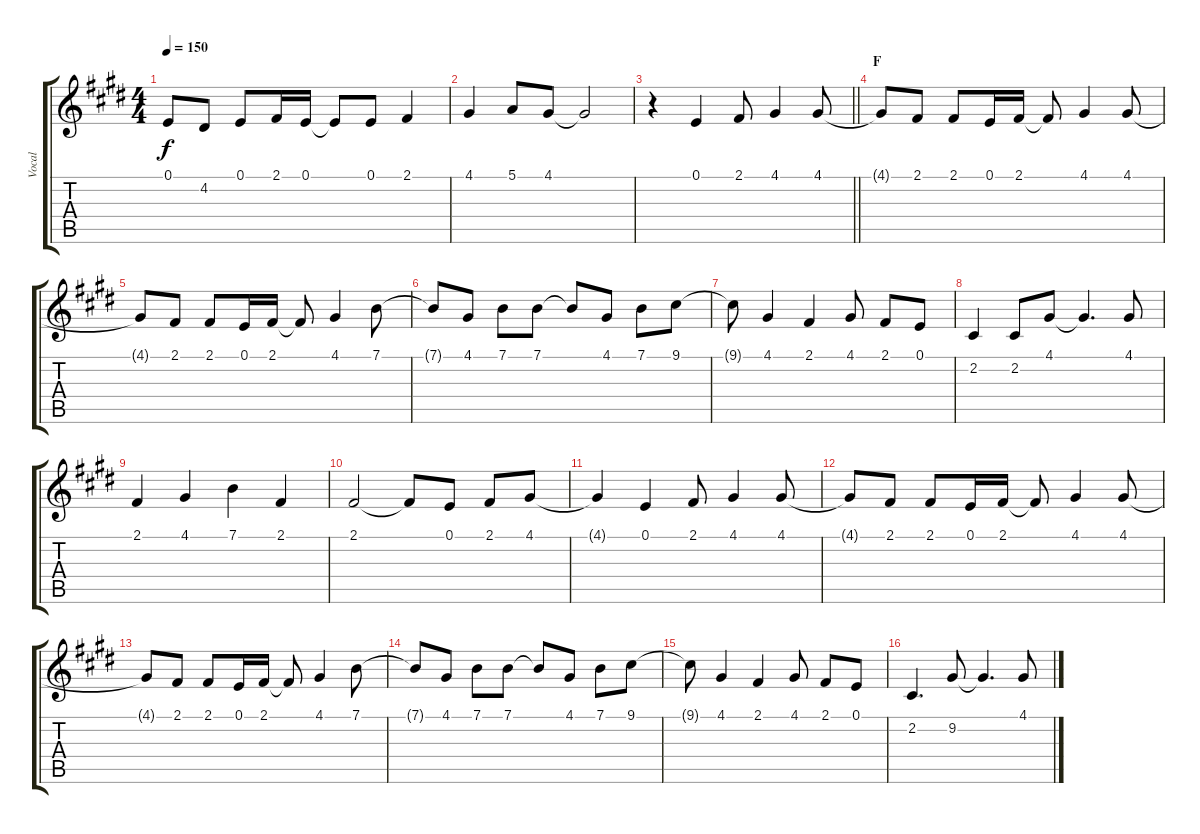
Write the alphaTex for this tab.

\track ("Vocal" "Vocal") {instrument choiraahs}
\staff {score tabs}
\tuning (E4 B3 G3 D3 A2 E2) {hide}
\ts (4 4)
\tempo 150
\clef g2
\ks c#minor
0.1.8{dy f} 4.2.8 0.1.8 2.1.16 0.1.16 0.1{t}.8 0.1.8 2.1.4 |
4.1.4 5.1.8 4.1.8 4.1{t}.2 |
\barLineRight lightlight
r.4 0.1.4 2.1.8 4.1.4 4.1.8 |
\section ("" "F")
4.1{t}.8 2.1.8 2.1.8 0.1.16 2.1.16 2.1{t}.8 4.1.4 4.1.8 |
4.1{t}.8 2.1.8 2.1.8 0.1.16 2.1.16 2.1{t}.8 4.1.4 7.1.8 |
7.1{t}.8 4.1.8 7.1.8 7.1.8 7.1{t}.8 4.1.8 7.1.8 9.1.8 |
9.1{t}.8 4.1.4 2.1.4 4.1.8 2.1.8 0.1.8 |
2.2.4 2.2.8 4.1.8 4.1{t}.4{d} 4.1.8 |
2.1.4 4.1.4 7.1.4 2.1.4 |
2.1.2 2.1{t}.8 0.1.8 2.1.8 4.1.8 |
4.1{t}.4 0.1.4 2.1.8 4.1.4 4.1.8 |
4.1{t}.8 2.1.8 2.1.8 0.1.16 2.1.16 2.1{t}.8 4.1.4 4.1.8 |
4.1{t}.8 2.1.8 2.1.8 0.1.16 2.1.16 2.1{t}.8 4.1.4 7.1.8 |
7.1{t}.8 4.1.8 7.1.8 7.1.8 7.1{t}.8 4.1.8 7.1.8 9.1.8 |
9.1{t}.8 4.1.4 2.1.4 4.1.8 2.1.8 0.1.8 |
2.2.4{d} 9.2.8 9.2{t}.4{d} 4.1.8
